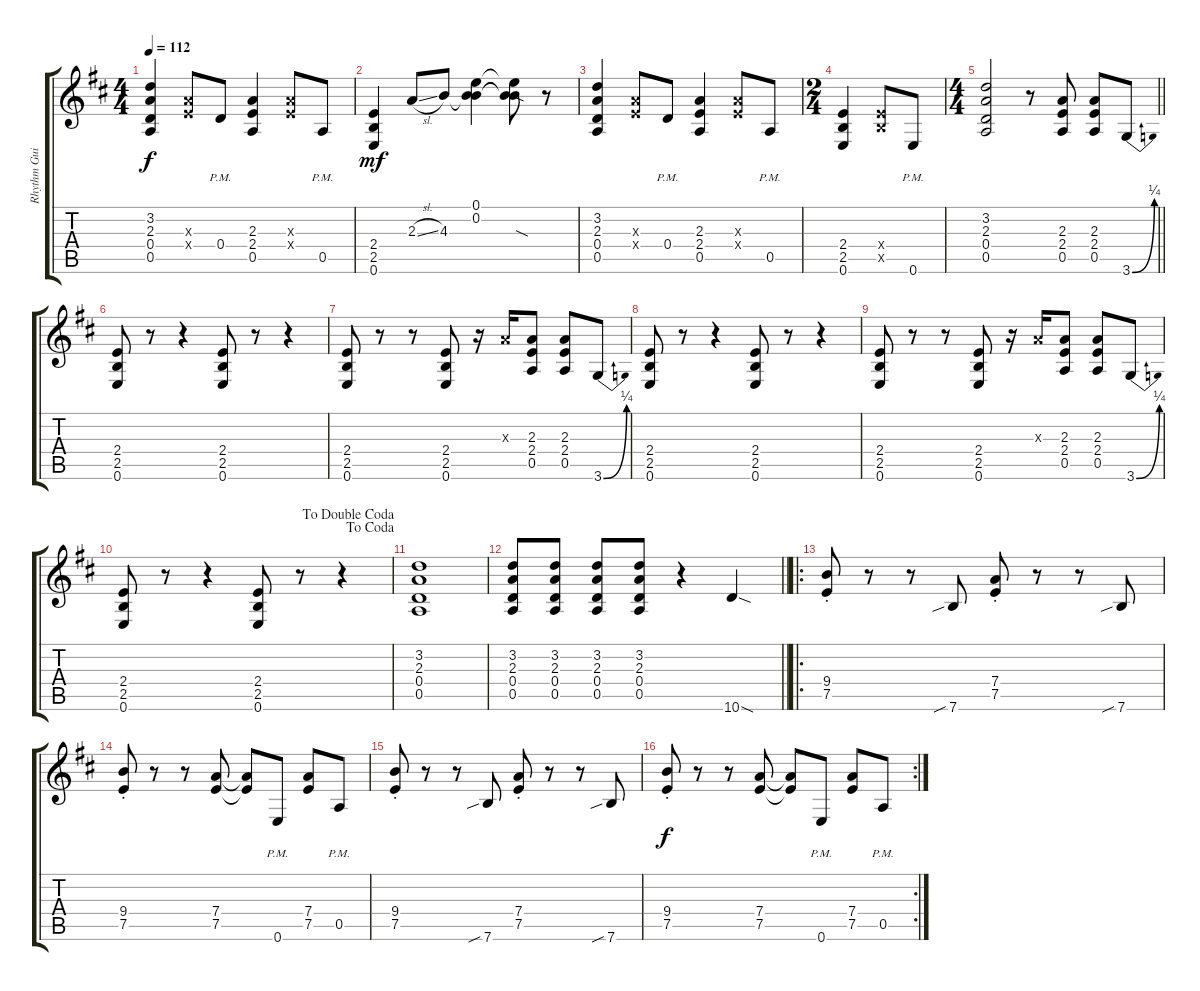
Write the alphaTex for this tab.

\track ("Rhythm Guitar" "Rhythm Gui") {instrument overdrivenguitar}
\staff {score tabs}
\tuning (E4 B3 G3 D3 A2 E2) {hide}
\ts (4 4)
\tempo 112
\clef g2
\ks d
(3.2 2.3 0.4 0.5).4{dy f} (2.3{x} 2.4{x}).8 0.4{pm}.8 (2.3 2.4 0.5).4 (2.3{x} 2.4{x}).8 0.5{pm}.8 |
(2.4 2.5 0.6).4{dy mf} 2.3{sl}.8 4.3.8 (0.1 0.2 4.3{t}).4 (0.1{t} 0.2{t} 4.3{sod t}).8 r.8 |
(3.2 2.3 0.4 0.5).4 (2.3{x} 2.4{x}).8 0.4{pm}.8 (2.3 2.4 0.5).4 (2.3{x} 2.4{x}).8 0.5{pm}.8 |
\ts (2 4)
(2.4 2.5 0.6).4 (2.4{x} 2.5{x}).8 0.6{pm}.8 |
\ts (4 4)
\barLineRight lightlight
(3.2 2.3 0.4 0.5).2 r.8 (2.3 2.4 0.5).8 (2.3 2.4 0.5).8 3.6{be (bend 0 0 60 1)}.8 |
(2.4 2.5 0.6).8 r.8 r.4 (2.4 2.5 0.6).8 r.8 r.4 |
(2.4 2.5 0.6).8 r.8 r.8 (2.4 2.5 0.6).8 r.16 2.3{x}.16 (2.3 2.4 0.5).8 (2.3 2.4 0.5).8 3.6{be (bend 0 0 60 1)}.8 |
(2.4 2.5 0.6).8 r.8 r.4 (2.4 2.5 0.6).8 r.8 r.4 |
(2.4 2.5 0.6).8 r.8 r.8 (2.4 2.5 0.6).8 r.16 2.3{x}.16 (2.3 2.4 0.5).8 (2.3 2.4 0.5).8 3.6{be (bend 0 0 60 1)}.8 |
\jump dacoda
\jump dadoublecoda
(2.4 2.5 0.6).8 r.8 r.4 (2.4 2.5 0.6).8 r.8 r.4 |
(3.2 2.3 0.4 0.5).1 |
\barLineRight lightlight
(3.2 2.3 0.4 0.5).8 (3.2 2.3 0.4 0.5).8 (3.2 2.3 0.4 0.5).8 (3.2 2.3 0.4 0.5).8 r.4 10.6{sod}.4 |
\ro
(9.4{st} 7.5{st}).8 r.8 r.8 7.6{sib}.8 (7.4{st} 7.5{st}).8 r.8 r.8 7.6{sib}.8 |
(9.4{st} 7.5{st}).8 r.8 r.8 (7.4 7.5).8 (7.4{t} 7.5{t}).8 0.6{pm}.8 (7.4 7.5).8 0.5{pm}.8 |
(9.4{st} 7.5{st}).8 r.8 r.8 7.6{sib}.8 (7.4{st} 7.5{st}).8 r.8 r.8 7.6{sib}.8 |
\rc 2
(9.4{st} 7.5{st}).8{dy f} r.8 r.8 (7.4 7.5).8 (7.4{t} 7.5{t}).8 0.6{pm}.8 (7.4 7.5).8 0.5{pm}.8
